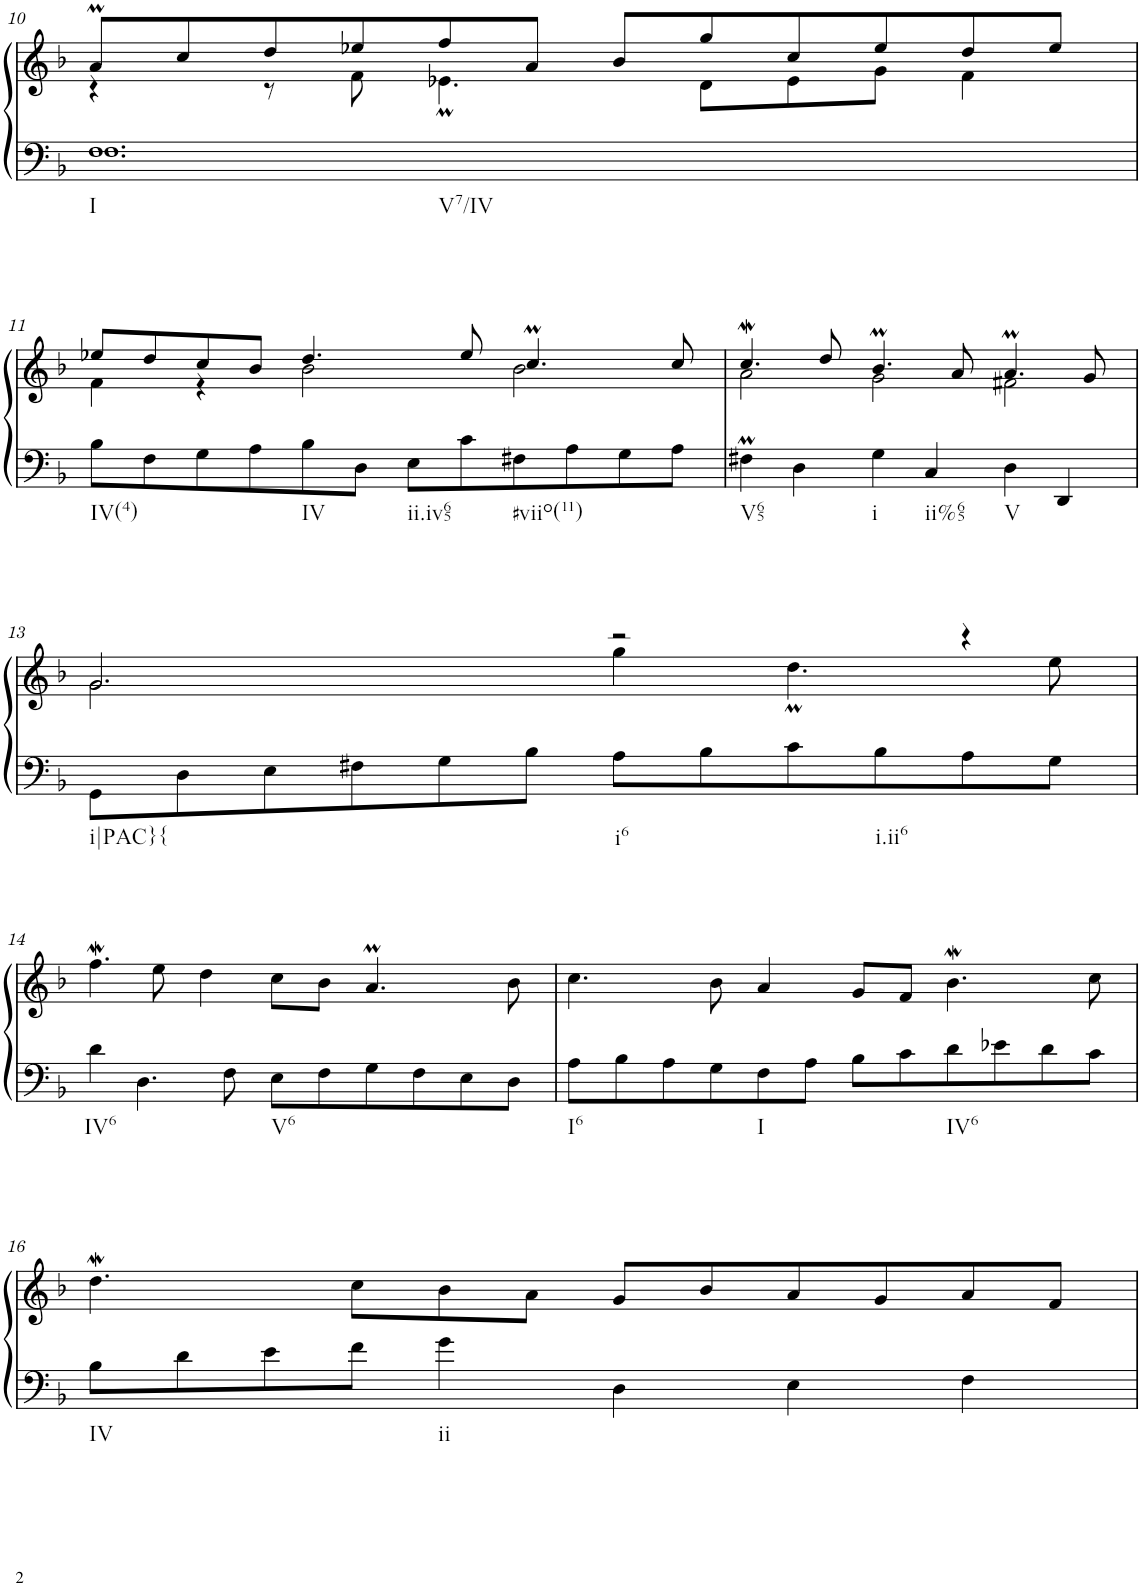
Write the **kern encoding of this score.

**kern	**kern
*part1	*part1
*staff2	*staff1
*I"Klavier linke Hand	*
!!LO:PB:g=z
*clefF4	*clefG2
*k[b-]	*k[b-]
*M6/4	*M6/4
=10	=10
*^	*^
!LO:TX:b:t=I	!	!	!
!LO:TX:b:t=V7/IV	!	!	!
1.F	1.F	8am/L	4r
.	.	8cc/	.
.	.	8dd/	8r
.	.	8ee-X/	8f\
.	.	8ff/	4.e-XM\
.	.	8a/J	.
.	.	8b-/L	.
.	.	8gg/	8d\L
.	.	8cc/	8e-\
.	.	8ee-/	8g\J
.	.	8dd/	4f\
.	.	8ee-/J	.
*v	*v	*	*
!!LO:LB:g=z	!!
=11	=11	=11
!LO:TX:b:t=IV(4)	!	!
8B-\L	8ee-X/L	4f\
8F\	8dd/	.
8G\	8cc/	4r
8A\	8b-/J	.
!LO:TX:b:t=IV	!	!
8B-\	4.dd/	2b-\
8D\J	.	.
!LO:TX:b:t=ii.iv65	!	!
8E\L	.	.
8c\	8ee-/	.
!LO:TX:b:t=#viio(11)	!	!
8F#X\	4.ccM/	2b-\
8A\	.	.
8G\	.	.
8A\J	8cc/	.
=12	=12	=12
!LO:TX:b:t=V65	!	!
4F#Xm\	4.ccW/	2a\
4D\	.	.
.	8dd/	.
!LO:TX:b:t=i	!	!
4G\	4.b-M/	2g\
!LO:TX:b:t=ii%65	!	!
4C/	.	.
.	8a/	.
!LO:TX:b:t=V	!	!
4D\	4.am/	2f#X\
4DD/	.	.
.	8g/	.
!!LO:LB:g=z	!!
=13	=13	=13
!LO:TX:b:t=i|PAC}{	!	!
8GG\L	2.g/	2.g\
8D\	.	.
8E\	.	.
8F#X\	.	.
8G\	.	.
8B-\J	.	.
!LO:TX:b:t=i6	!	!
8A\L	2r	4gg\
8B-\	.	.
8c\	.	4.ddM\
!LO:TX:b:t=i.ii6	!	!
8B-\	.	.
8A\	4r	.
8G\J	.	8ee\
!!LO:LB:g=z
=14	=14	=14
!LO:TX:b:t=IV6	!	!
*	*v	*v
4d\	4.ffw\
4.D\	.
.	8ee\
.	4dd\
8F\	.
!LO:TX:b:t=V6	!
8E\L	8cc\L
8F\	8b-\J
8G\	4.am/
8F\	.
8E\	.
8D\J	8b-\
=15	=15
!LO:TX:b:t=I6	!
8A\L	4.cc\
8B-\	.
8A\	.
8G\	8b-\
!LO:TX:b:t=I	!
8F\	4a/
8A\J	.
8B-\L	8g/L
8c\	8f/J
!LO:TX:b:t=IV6	!
8d\	4.b-w\
8e-X\	.
8d\	.
8c\J	8cc\
!!LO:LB:g=z
=16	=16
!LO:TX:b:t=IV	!
8B-\L	4.ddW\
8d\	.
8e\	.
8f\J	8cc\L
!LO:TX:b:t=ii	!
4g\	8b-\
.	8a\J
4D\	8g/L
.	8b-/
4E\	8a/
.	8g/
4F\	8a/
.	8f/J
=	=
*-	*-
